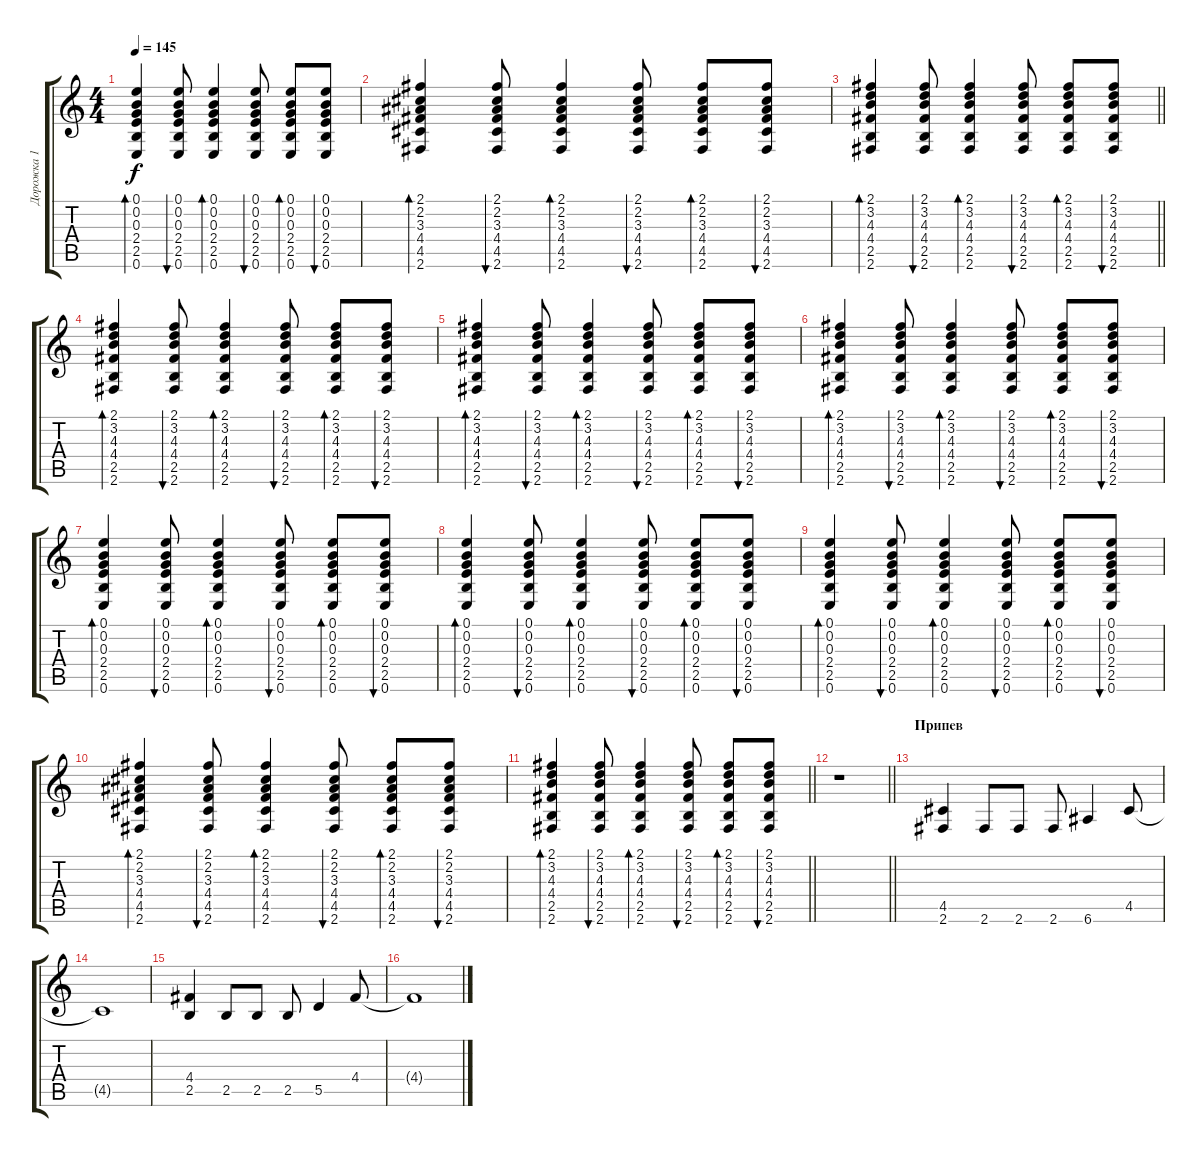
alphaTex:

\track ("Дорожка 1" "Дорожка 1") {instrument acousticguitarsteel}
\staff {score tabs}
\tuning (E4 B3 G3 D3 A2 E2) {hide}
\ts (4 4)
\tempo 145
\clef g2
\ks c
(0.1 0.2 0.3 2.4 2.5 0.6).4{bd 60 dy f} (0.1 0.2 0.3 2.4 2.5 0.6).8{bu 60} (0.1 0.2 0.3 2.4 2.5 0.6).4{bd 60} (0.1 0.2 0.3 2.4 2.5 0.6).8{bu 60} (0.1 0.2 0.3 2.4 2.5 0.6).8{bd 60} (0.1 0.2 0.3 2.4 2.5 0.6).8{bu 60} |
(2.1 2.2 3.3 4.4 4.5 2.6).4{bd 60} (2.1 2.2 3.3 4.4 4.5 2.6).8{bu 60} (2.1 2.2 3.3 4.4 4.5 2.6).4{bd 60} (2.1 2.2 3.3 4.4 4.5 2.6).8{bu 60} (2.1 2.2 3.3 4.4 4.5 2.6).8{bd 60} (2.1 2.2 3.3 4.4 4.5 2.6).8{bu 60} |
\barLineRight lightlight
(2.1 3.2 4.3 4.4 2.5 2.6).4{bd 60} (2.1 3.2 4.3 4.4 2.5 2.6).8{bu 60} (2.1 3.2 4.3 4.4 2.5 2.6).4{bd 60} (2.1 3.2 4.3 4.4 2.5 2.6).8{bu 60} (2.1 3.2 4.3 4.4 2.5 2.6).8{bd 60} (2.1 3.2 4.3 4.4 2.5 2.6).8{bu 60} |
(2.1 3.2 4.3 4.4 2.5 2.6).4{bd 60} (2.1 3.2 4.3 4.4 2.5 2.6).8{bu 60} (2.1 3.2 4.3 4.4 2.5 2.6).4{bd 60} (2.1 3.2 4.3 4.4 2.5 2.6).8{bu 60} (2.1 3.2 4.3 4.4 2.5 2.6).8{bd 60} (2.1 3.2 4.3 4.4 2.5 2.6).8{bu 60} |
(2.1 3.2 4.3 4.4 2.5 2.6).4{bd 60} (2.1 3.2 4.3 4.4 2.5 2.6).8{bu 60} (2.1 3.2 4.3 4.4 2.5 2.6).4{bd 60} (2.1 3.2 4.3 4.4 2.5 2.6).8{bu 60} (2.1 3.2 4.3 4.4 2.5 2.6).8{bd 60} (2.1 3.2 4.3 4.4 2.5 2.6).8{bu 60} |
(2.1 3.2 4.3 4.4 2.5 2.6).4{bd 60} (2.1 3.2 4.3 4.4 2.5 2.6).8{bu 60} (2.1 3.2 4.3 4.4 2.5 2.6).4{bd 60} (2.1 3.2 4.3 4.4 2.5 2.6).8{bu 60} (2.1 3.2 4.3 4.4 2.5 2.6).8{bd 60} (2.1 3.2 4.3 4.4 2.5 2.6).8{bu 60} |
(0.1 0.2 0.3 2.4 2.5 0.6).4{bd 60} (0.1 0.2 0.3 2.4 2.5 0.6).8{bu 60} (0.1 0.2 0.3 2.4 2.5 0.6).4{bd 60} (0.1 0.2 0.3 2.4 2.5 0.6).8{bu 60} (0.1 0.2 0.3 2.4 2.5 0.6).8{bd 60} (0.1 0.2 0.3 2.4 2.5 0.6).8{bu 60} |
(0.1 0.2 0.3 2.4 2.5 0.6).4{bd 60} (0.1 0.2 0.3 2.4 2.5 0.6).8{bu 60} (0.1 0.2 0.3 2.4 2.5 0.6).4{bd 60} (0.1 0.2 0.3 2.4 2.5 0.6).8{bu 60} (0.1 0.2 0.3 2.4 2.5 0.6).8{bd 60} (0.1 0.2 0.3 2.4 2.5 0.6).8{bu 60} |
(0.1 0.2 0.3 2.4 2.5 0.6).4{bd 60} (0.1 0.2 0.3 2.4 2.5 0.6).8{bu 60} (0.1 0.2 0.3 2.4 2.5 0.6).4{bd 60} (0.1 0.2 0.3 2.4 2.5 0.6).8{bu 60} (0.1 0.2 0.3 2.4 2.5 0.6).8{bd 60} (0.1 0.2 0.3 2.4 2.5 0.6).8{bu 60} |
(2.1 2.2 3.3 4.4 4.5 2.6).4{bd 60} (2.1 2.2 3.3 4.4 4.5 2.6).8{bu 60} (2.1 2.2 3.3 4.4 4.5 2.6).4{bd 60} (2.1 2.2 3.3 4.4 4.5 2.6).8{bu 60} (2.1 2.2 3.3 4.4 4.5 2.6).8{bd 60} (2.1 2.2 3.3 4.4 4.5 2.6).8{bu 60} |
\barLineRight lightlight
(2.1 3.2 4.3 4.4 2.5 2.6).4{bd 60} (2.1 3.2 4.3 4.4 2.5 2.6).8{bu 60} (2.1 3.2 4.3 4.4 2.5 2.6).4{bd 60} (2.1 3.2 4.3 4.4 2.5 2.6).8{bu 60} (2.1 3.2 4.3 4.4 2.5 2.6).8{bd 60} (2.1 3.2 4.3 4.4 2.5 2.6).8{bu 60} |
\barLineRight lightlight
r.1 |
\section ("" "Припев")
(4.5 2.6).4{volume 16 instrument overdrivenguitar} 2.6.8 2.6.8 2.6.8 6.6.4 4.5.8 |
4.5{t}.1 |
(4.4 2.5).4 2.5.8 2.5.8 2.5.8 5.5.4 4.4.8 |
4.4{t}.1
